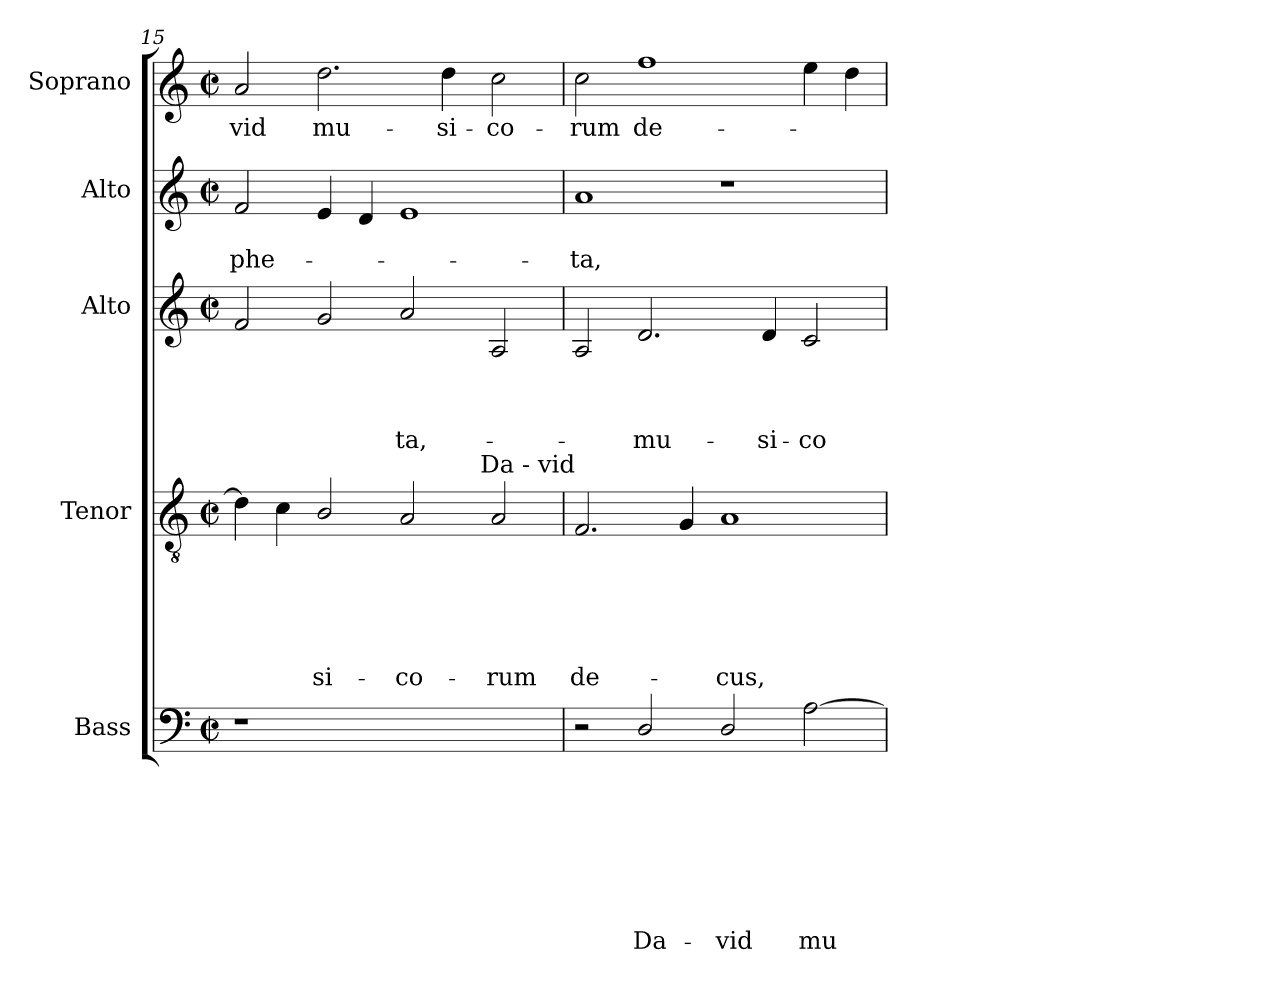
**kern	**text	**text	**text	**text	**text	**text	**text	**text	**kern	**text	**text	**text	**text	**text	**text	**kern	**text	**text	**text	**text	**kern	**text	**text	**kern	**text
*part5	*part5	*part5	*part5	*part5	*part5	*part5	*part5	*part5	*part4	*part4	*part4	*part4	*part4	*part4	*part4	*part3	*part3	*part3	*part3	*part3	*part2	*part2	*part2	*part1	*part1
*staff5	*staff5	*staff5	*staff5	*staff5	*staff5	*staff5	*staff5	*staff5	*staff4	*staff4	*staff4	*staff4	*staff4	*staff4	*staff4	*staff3	*staff3	*staff3	*staff3	*staff3	*staff2	*staff2	*staff2	*staff1	*staff1
*I"Bass	*	*	*	*	*	*	*	*	*I"Tenor	*	*	*	*	*	*	*I"Alto	*	*	*	*	*I"Alto	*	*	*I"Soprano	*
*I'B.	*	*	*	*	*	*	*	*	*I'T.	*	*	*	*	*	*	*I'A.	*	*	*	*	*I'A.	*	*	*I'S.	*
*clefF4	*	*	*	*	*	*	*	*	*clefGv2	*	*	*	*	*	*	*clefG2	*	*	*	*	*clefG2	*	*	*clefG2	*
*k[]	*	*	*	*	*	*	*	*	*k[]	*	*	*	*	*	*	*k[]	*	*	*	*	*k[]	*	*	*k[]	*
*C:	*	*	*	*	*	*	*	*	*C:	*	*	*	*	*	*	*C:	*	*	*	*	*C:	*	*	*C:	*
*M2/2	*	*	*	*	*	*	*	*	*M2/2	*	*	*	*	*	*	*M2/2	*	*	*	*	*M2/2	*	*	*M2/2	*
*met(c|)	*	*	*	*	*	*	*	*	*met(c|)	*	*	*	*	*	*	*met(c|)	*	*	*	*	*met(c|)	*	*	*met(c|)	*
=15	=15	=15	=15	=15	=15	=15	=15	=15	=15	=15	=15	=15	=15	=15	=15	=15	=15	=15	=15	=15	=15	=15	=15	=15	=15
!	!	!	!	!	!	!	!	!	!	!	!	!	!	!	!	!	!	!	!	!	!	!	!LO:LY:b	!	!LO:LY:b:rj
*	*	*	*	*	*	*	*	*	*^	*	*	*	*	*	*	*	*	*	*	*	*	*	*	*	*
1r	.	.	.	.	.	.	.	.	4d\]	1ryy	.	.	.	.	.	.	2f/	.	.	.	.	2f/	.	-phe-	2a/	-vid
.	.	.	.	.	.	.	.	.	4c\	.	.	.	.	.	.	.	.	.	.	.	.	.	.	.	.	.
!	!	!	!	!	!	!	!	!	!	!	!	!	!	!	!	!LO:LY:b:rj	!	!	!	!	!	!	!	!	!	!LO:LY:b:rj
.	.	.	.	.	.	.	.	.	2B/	.	.	.	.	.	.	-si-	2g/	.	.	.	.	4e/	.	.	2.dd\	mu-
.	.	.	.	.	.	.	.	.	.	.	.	.	.	.	.	.	.	.	.	.	.	4d/	.	.	.	.
!	!	!	!	!	!	!	!	!	!	!	!	!	!	!	!	!LO:LY:b:rj	!	!	!	!	!LO:LY:b:rj	!	!	!	!	!
1ryy	.	.	.	.	.	.	.	.	2A/	4...ryy	.	.	.	.	.	-co-	2a/	.	.	.	-ta,-	1e	.	.	.	.
!	!	!	!	!	!	!	!	!	!	!	!	!	!	!	!	!	!	!	!	!	!	!	!	!	!	!LO:LY:b:rj
.	.	.	.	.	.	.	.	.	.	.	.	.	.	.	.	.	.	.	.	.	.	.	.	.	4dd\	-si-
!	!	!	!	!	!	!	!	!	!	!LO:TX:a:t=Da - vid	!	!	!	!	!	!	!	!	!	!	!	!	!	!	!	!
.	.	.	.	.	.	.	.	.	.	2ryy	.	.	.	.	.	.	.	.	.	.	.	.	.	.	.	.
!	!	!	!	!	!	!	!	!	!	!	!	!	!	!	!	!LO:LY:b:rj	!	!	!	!	!	!	!	!	!	!LO:LY:b:rj
.	.	.	.	.	.	.	.	.	2A/	.	.	.	.	.	.	-rum	2A/	.	.	.	.	.	.	.	2cc\	-co-
.	.	.	.	.	.	.	.	.	.	32ryy	.	.	.	.	.	.	.	.	.	.	.	.	.	.	.	.
=16	=16	=16	=16	=16	=16	=16	=16	=16	=16	=16	=16	=16	=16	=16	=16	=16	=16	=16	=16	=16	=16	=16	=16	=16	=16	=16
!	!	!	!	!	!	!	!	!	!	!	!	!	!	!	!	!LO:LY:b:rj	!	!	!	!	!	!	!	!LO:LY:b	!	!LO:LY:b:rj
*	*	*	*	*	*	*	*	*	*v	*v	*	*	*	*	*	*	*	*	*	*	*	*	*	*	*	*
2r	.	.	.	.	.	.	.	.	2.F/	.	.	.	.	.	de-	2A/	.	.	.	.	1a	.	-ta,	2cc\	-rum
!	!	!	!	!	!	!	!	!LO:LY:b	!	!	!	!	!	!	!	!	!	!	!	!LO:LY:b:rj	!	!	!	!	!LO:LY:b:rj
2D/	.	.	.	.	.	.	.	Da-	.	.	.	.	.	.	.	2.d/	.	.	.	-mu-	.	.	.	1ff	de-
.	.	.	.	.	.	.	.	.	4G/	.	.	.	.	.	.	.	.	.	.	.	.	.	.	.	.
!	!	!	!	!	!	!	!	!LO:LY:b	!	!	!	!	!	!	!LO:LY:b:rj	!	!	!	!	!	!	!	!	!	!
2D/	.	.	.	.	.	.	.	-vid	1A	.	.	.	.	.	-cus,	.	.	.	.	.	1r	.	.	.	.
!	!	!	!	!	!	!	!	!	!	!	!	!	!	!	!	!	!	!	!	!LO:LY:b:rj	!	!	!	!	!
.	.	.	.	.	.	.	.	.	.	.	.	.	.	.	.	4d/	.	.	.	-si-	.	.	.	.	.
!	!	!	!	!	!	!	!	!LO:LY:b	!	!	!	!	!	!	!	!	!	!	!	!LO:LY:b:rj	!	!	!	!	!
[>2A\	.	.	.	.	.	.	.	mu-	.	.	.	.	.	.	.	2c/	.	.	.	-co-	.	.	.	4ee\	.
.	.	.	.	.	.	.	.	.	.	.	.	.	.	.	.	.	.	.	.	.	.	.	.	4dd\	.
=	=	=	=	=	=	=	=	=	=	=	=	=	=	=	=	=	=	=	=	=	=	=	=	=	=
*-	*-	*-	*-	*-	*-	*-	*-	*-	*-	*-	*-	*-	*-	*-	*-	*-	*-	*-	*-	*-	*-	*-	*-	*-	*-
